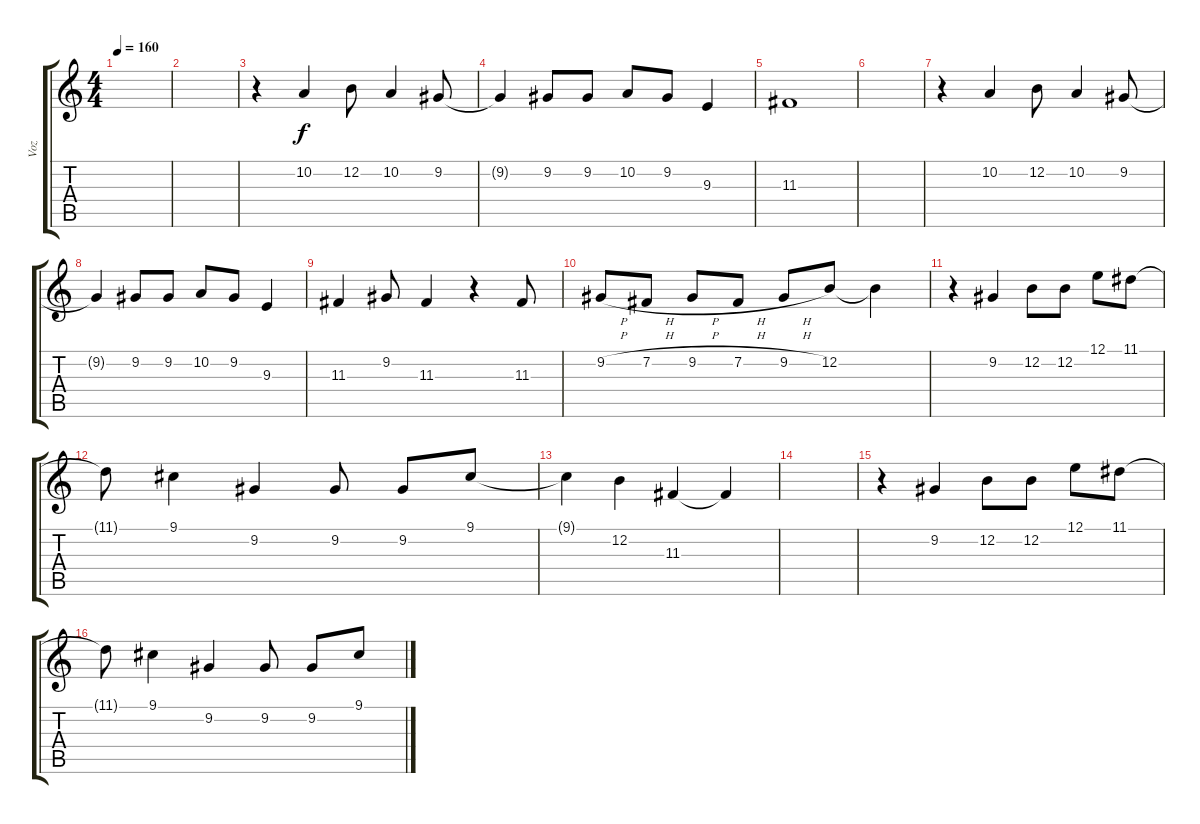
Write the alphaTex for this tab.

\track ("Voz" "Voz") {instrument flute}
\staff {score tabs}
\tuning (E4 B3 G3 D3 A2 E2) {hide}
\ts (4 4)
\tempo 160
\clef g2
\ks c
|
|
r.4 10.2.4 12.2.8 10.2.4 9.2.8 |
9.2{t}.4 9.2.8 9.2.8 10.2.8 9.2.8 9.3.4 |
11.3.1 |
|
r.4 10.2.4 12.2.8 10.2.4 9.2.8 |
9.2{t}.4 9.2.8 9.2.8 10.2.8 9.2.8 9.3.4 |
11.3.4 9.2.8 11.3.4 r.4 11.3.8 |
9.2{h}.8 7.2{h}.8 9.2{h}.8 7.2{h}.8 9.2{h}.8 12.2.8 12.2{t}.4 |
r.4 9.2.4 12.2.8 12.2.8 12.1.8 11.1.8 |
11.1{t}.8 9.1.4 9.2.4 9.2.8 9.2.8 9.1.8 |
9.1{t}.4 12.2.4 11.3.4 11.3{t}.4 |
|
r.4 9.2.4 12.2.8 12.2.8 12.1.8 11.1.8 |
11.1{t}.8 9.1.4 9.2.4 9.2.8 9.2.8 9.1.8
